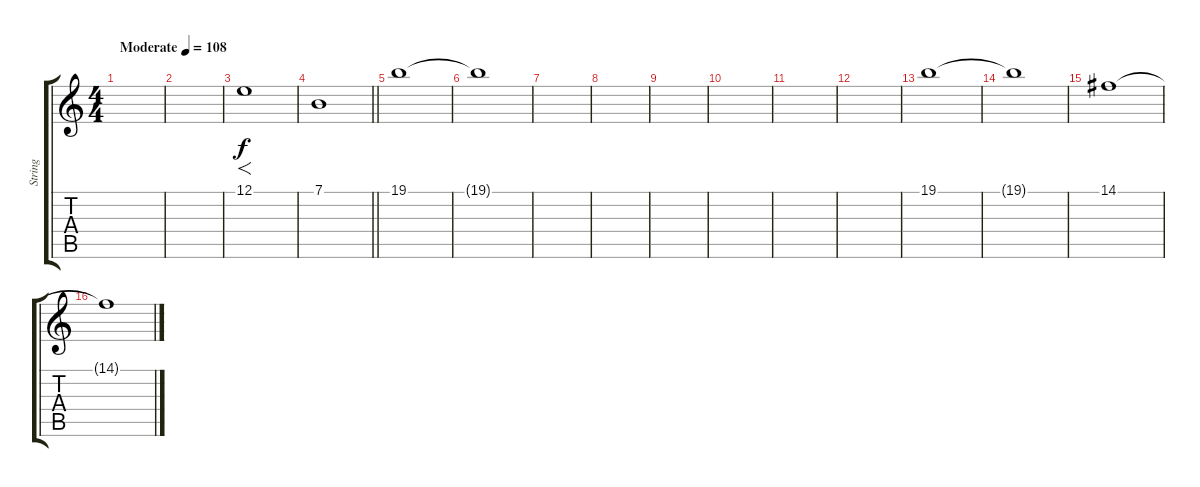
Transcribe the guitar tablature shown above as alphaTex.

\track ("String" "String") {instrument stringensemble1}
\staff {score tabs}
\tuning (E4 B3 G3 D3 A2 E2) {hide}
\ts (4 4)
\tempo (108 "Moderate")
\clef g2
\ks c
|
|
12.1.1{f} |
\barLineRight lightlight
7.1.1 |
19.1.1 |
19.1{t}.1 |
|
|
|
|
|
|
19.1.1 |
19.1{t}.1 |
14.1.1 |
14.1{t}.1
